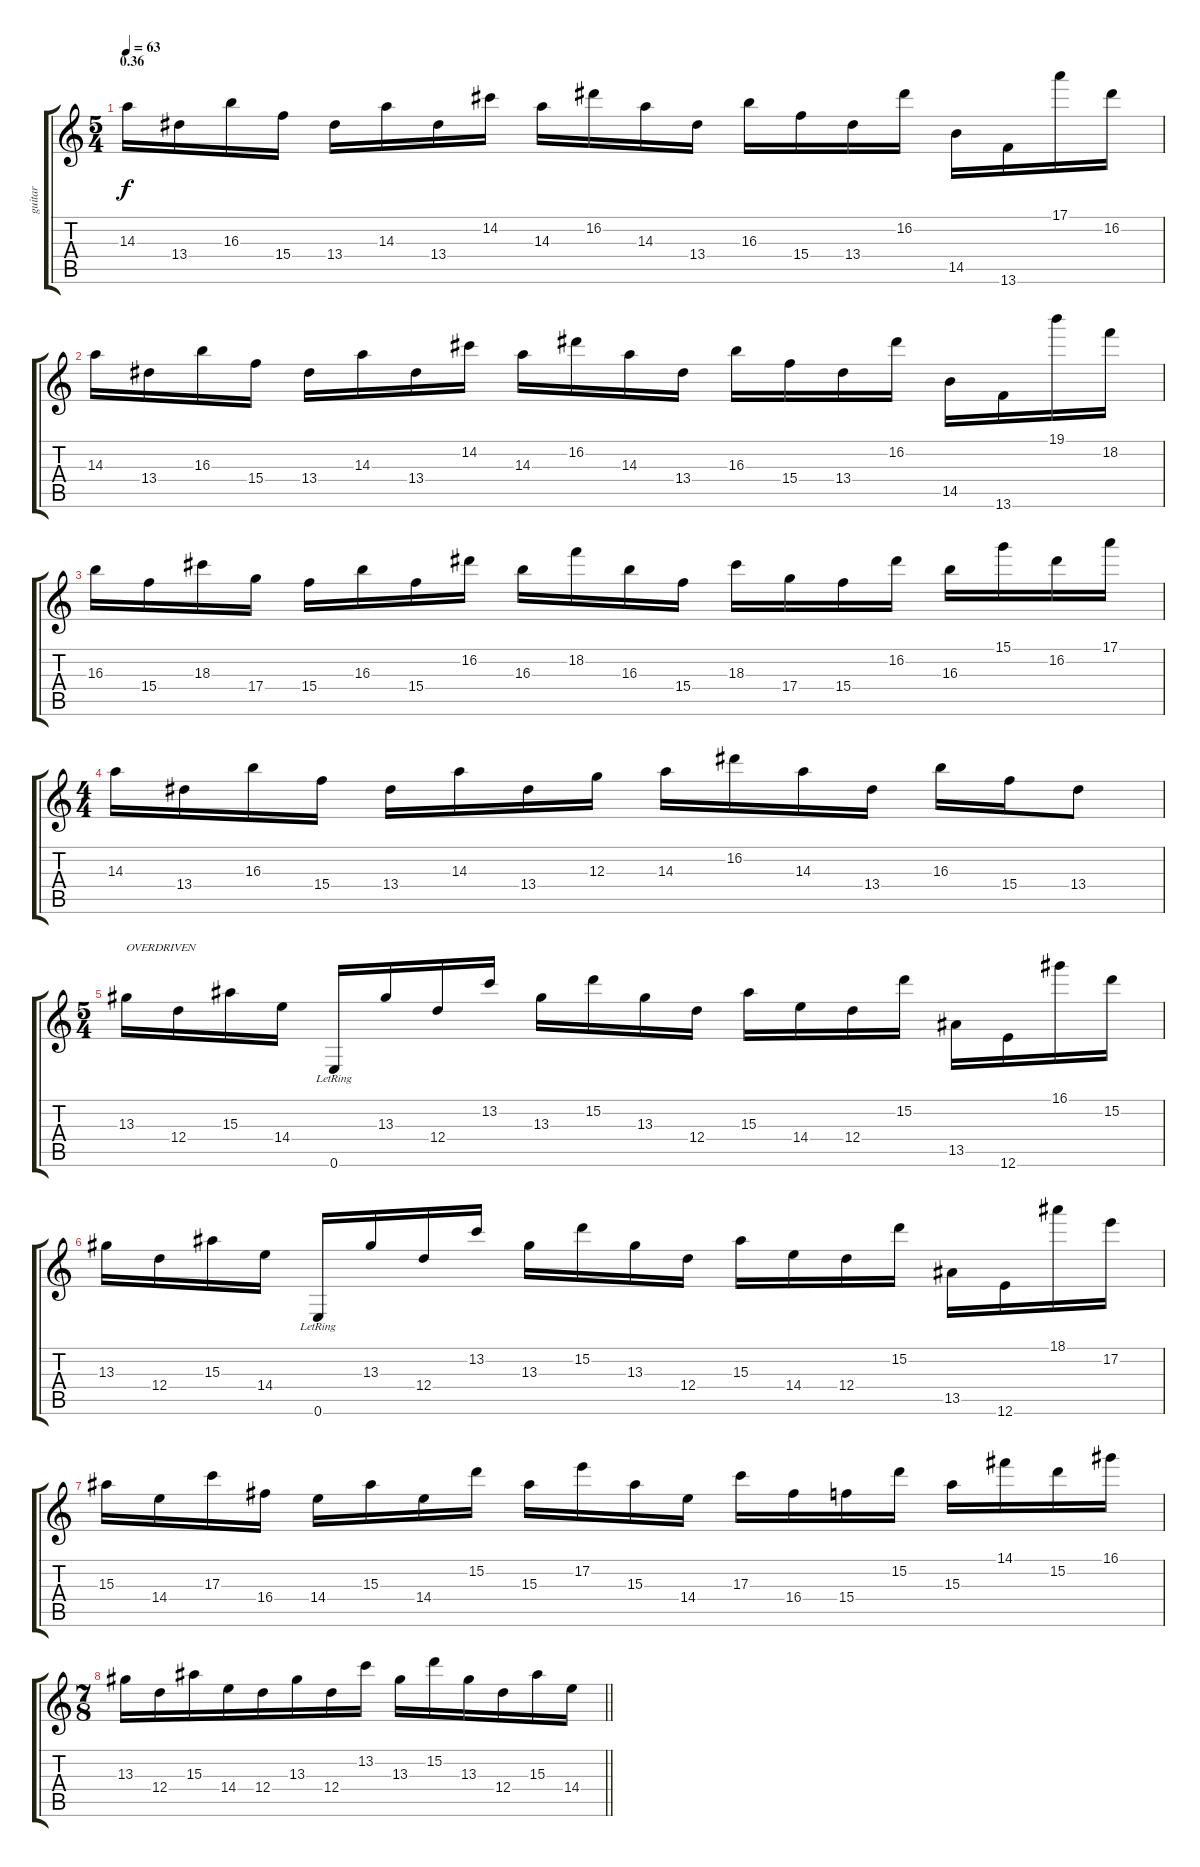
\track ("guitar" "guitar") {instrument electricguitarjazz}
\staff {score tabs}
\tuning (E4 B3 G3 D3 A2 E2) {hide}
\ts (5 4)
\section ("" "0.36")
\tempo 63
\clef g2
\ks c
14.3.16{dy f} 13.4.16 16.3.16 15.4.16 13.4.16 14.3.16 13.4.16 14.2.16 14.3.16 16.2.16 14.3.16 13.4.16 16.3.16 15.4.16 13.4.16 16.2.16 14.5.16 13.6.16 17.1.16 16.2.16 |
14.3.16 13.4.16 16.3.16 15.4.16 13.4.16 14.3.16 13.4.16 14.2.16 14.3.16 16.2.16 14.3.16 13.4.16 16.3.16 15.4.16 13.4.16 16.2.16 14.5.16 13.6.16 19.1.16 18.2.16 |
16.3.16 15.4.16 18.3.16 17.4.16 15.4.16 16.3.16 15.4.16 16.2.16 16.3.16 18.2.16 16.3.16 15.4.16 18.3.16 17.4.16 15.4.16 16.2.16 16.3.16 15.1.16 16.2.16 17.1.16 |
\ts (4 4)
14.3.16 13.4.16 16.3.16 15.4.16 13.4.16 14.3.16 13.4.16 12.3.16 14.3.16 16.2.16 14.3.16 13.4.16 16.3.16 15.4.16 13.4.8 |
\ts (5 4)
13.3.16{txt "OVERDRIVEN" instrument overdrivenguitar} 12.4.16 15.3.16 14.4.16 0.6{lr}.16 13.3.16 12.4.16 13.2.16 13.3.16 15.2.16 13.3.16 12.4.16 15.3.16 14.4.16 12.4.16 15.2.16 13.5.16 12.6.16 16.1.16 15.2.16 |
13.3.16 12.4.16 15.3.16 14.4.16 0.6{lr}.16 13.3.16 12.4.16 13.2.16 13.3.16 15.2.16 13.3.16 12.4.16 15.3.16 14.4.16 12.4.16 15.2.16 13.5.16 12.6.16 18.1.16 17.2.16 |
15.3.16 14.4.16 17.3.16 16.4.16 14.4.16 15.3.16 14.4.16 15.2.16 15.3.16 17.2.16 15.3.16 14.4.16 17.3.16 16.4.16 15.4.16 15.2.16 15.3.16 14.1.16 15.2.16 16.1.16 |
\ts (7 8)
\barLineRight lightlight
13.3.16 12.4.16 15.3.16 14.4.16 12.4.16 13.3.16 12.4.16 13.2.16 13.3.16 15.2.16 13.3.16 12.4.16 15.3.16 14.4.16
